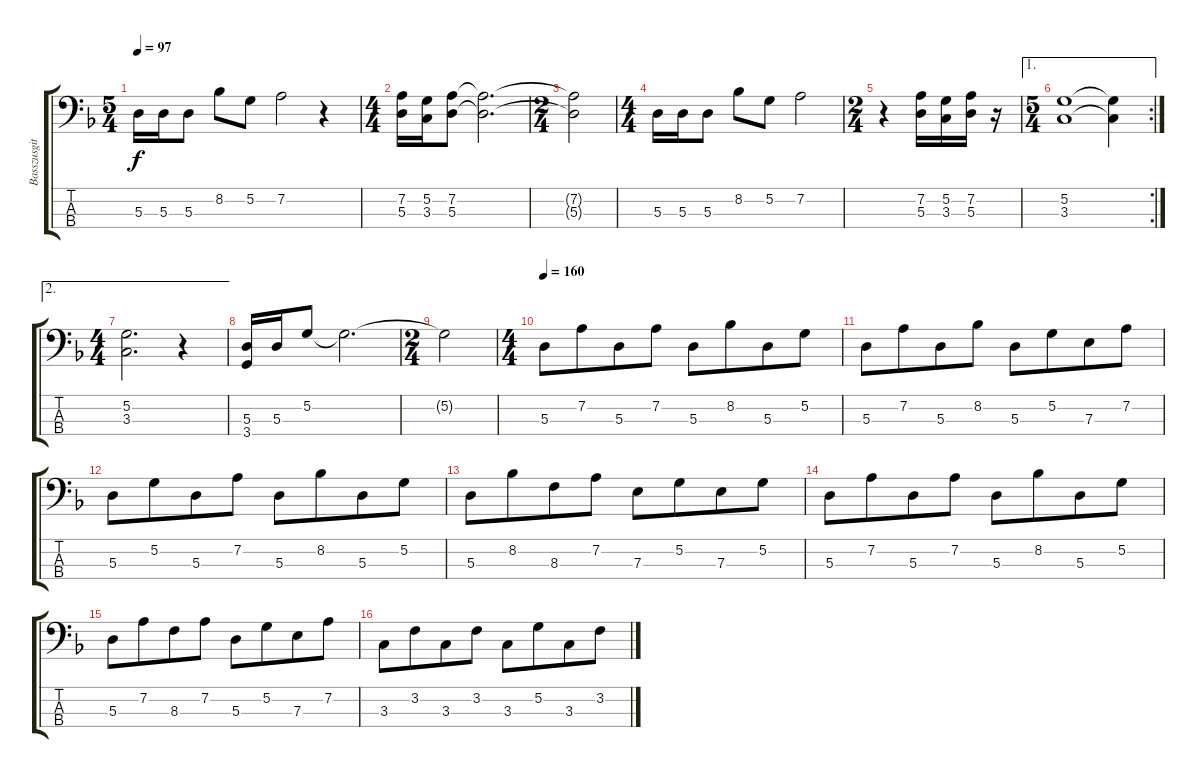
\track ("Basszusgitár (Steve Harris)" "Basszusgit") {instrument electricbasspick}
\staff {score tabs}
\tuning (G2 D2 A1 E1) {hide}
\ts (5 4)
\tempo 97
\clef f4
\ks f
5.3.16{dy f instrument electricbasspick} 5.3.16 5.3.8 8.2.8 5.2.8 7.2.2 r.4 |
\ts (4 4)
(7.2 5.3).16 (5.2 3.3).16 (7.2 5.3).8 (7.2{t} 5.3{t}).2{d} |
\ts (2 4)
(7.2{t} 5.3{t}).2 |
\ts (4 4)
5.3.16 5.3.16 5.3.8 8.2.8 5.2.8 7.2.2 |
\ts (2 4)
r.4 (7.2 5.3).16 (5.2 3.3).16 (7.2 5.3).16 r.16 |
\ae 1
\rc 2
\ts (5 4)
(5.2 3.3).1 (5.2{t} 3.3{t}).4 |
\ae 2
\ts (4 4)
(5.2 3.3).2{d} r.4 |
(5.3 3.4).16 5.3.16 5.2.8 5.2{t}.2{d} |
\ts (2 4)
5.2{t}.2 |
\ts (4 4)
\tempo 160
5.3.8 7.2.8{beam merge} 5.3.8 7.2.8 5.3.8 8.2.8{beam merge} 5.3.8 5.2.8 |
5.3.8 7.2.8{beam merge} 5.3.8 8.2.8 5.3.8 5.2.8{beam merge} 7.3.8 7.2.8 |
5.3.8 5.2.8{beam merge} 5.3.8 7.2.8 5.3.8 8.2.8{beam merge} 5.3.8 5.2.8 |
5.3.8 8.2.8{beam merge} 8.3.8 7.2.8 7.3.8 5.2.8{beam merge} 7.3.8 5.2.8 |
5.3.8 7.2.8{beam merge} 5.3.8 7.2.8 5.3.8 8.2.8{beam merge} 5.3.8 5.2.8 |
5.3.8 7.2.8{beam merge} 8.3.8 7.2.8 5.3.8 5.2.8{beam merge} 7.3.8 7.2.8 |
3.3.8 3.2.8{beam merge} 3.3.8 3.2.8 3.3.8 5.2.8{beam merge} 3.3.8 3.2.8
